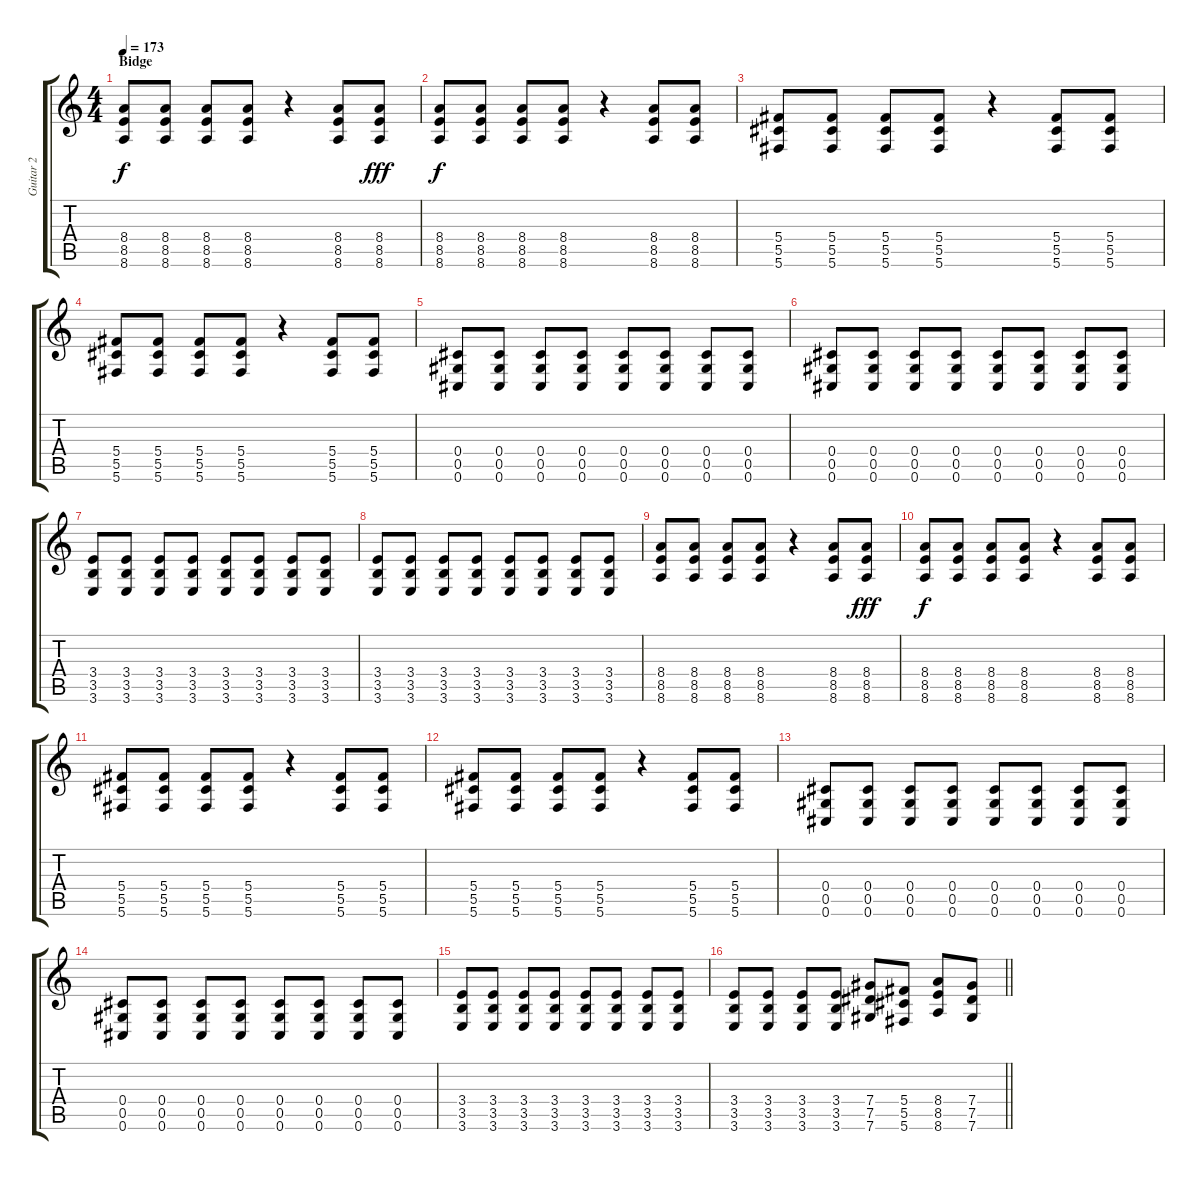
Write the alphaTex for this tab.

\track ("Guitar 2" "Guitar 2") {instrument distortionguitar}
\staff {score tabs}
\tuning (Eb4 Bb3 Gb3 Db3 Ab2 Db2) {hide}
\ts (4 4)
\section ("" "Bidge")
\tempo 173
\clef g2
\ks c
(8.4 8.5 8.6).8{dy f} (8.4 8.5 8.6).8 (8.4 8.5 8.6).8 (8.4 8.5 8.6).8 r.4 (8.4 8.5 8.6).8 (8.4 8.5 8.6).8{dy fff} |
(8.4 8.5 8.6).8{dy f} (8.4 8.5 8.6).8 (8.4 8.5 8.6).8 (8.4 8.5 8.6).8 r.4 (8.4 8.5 8.6).8 (8.4 8.5 8.6).8 |
(5.4 5.5 5.6).8 (5.4 5.5 5.6).8 (5.4 5.5 5.6).8 (5.4 5.5 5.6).8 r.4 (5.4 5.5 5.6).8 (5.4 5.5 5.6).8 |
(5.4 5.5 5.6).8 (5.4 5.5 5.6).8 (5.4 5.5 5.6).8 (5.4 5.5 5.6).8 r.4 (5.4 5.5 5.6).8 (5.4 5.5 5.6).8 |
(0.4 0.5 0.6).8 (0.4 0.5 0.6).8 (0.4 0.5 0.6).8 (0.4 0.5 0.6).8 (0.4 0.5 0.6).8 (0.4 0.5 0.6).8 (0.4 0.5 0.6).8 (0.4 0.5 0.6).8 |
(0.4 0.5 0.6).8 (0.4 0.5 0.6).8 (0.4 0.5 0.6).8 (0.4 0.5 0.6).8 (0.4 0.5 0.6).8 (0.4 0.5 0.6).8 (0.4 0.5 0.6).8 (0.4 0.5 0.6).8 |
(3.4 3.5 3.6).8 (3.4 3.5 3.6).8 (3.4 3.5 3.6).8 (3.4 3.5 3.6).8 (3.4 3.5 3.6).8 (3.4 3.5 3.6).8 (3.4 3.5 3.6).8 (3.4 3.5 3.6).8 |
(3.4 3.5 3.6).8 (3.4 3.5 3.6).8 (3.4 3.5 3.6).8 (3.4 3.5 3.6).8 (3.4 3.5 3.6).8 (3.4 3.5 3.6).8 (3.4 3.5 3.6).8 (3.4 3.5 3.6).8 |
(8.4 8.5 8.6).8 (8.4 8.5 8.6).8 (8.4 8.5 8.6).8 (8.4 8.5 8.6).8 r.4 (8.4 8.5 8.6).8 (8.4 8.5 8.6).8{dy fff} |
(8.4 8.5 8.6).8{dy f} (8.4 8.5 8.6).8 (8.4 8.5 8.6).8 (8.4 8.5 8.6).8 r.4 (8.4 8.5 8.6).8 (8.4 8.5 8.6).8 |
(5.4 5.5 5.6).8 (5.4 5.5 5.6).8 (5.4 5.5 5.6).8 (5.4 5.5 5.6).8 r.4 (5.4 5.5 5.6).8 (5.4 5.5 5.6).8 |
(5.4 5.5 5.6).8 (5.4 5.5 5.6).8 (5.4 5.5 5.6).8 (5.4 5.5 5.6).8 r.4 (5.4 5.5 5.6).8 (5.4 5.5 5.6).8 |
(0.4 0.5 0.6).8 (0.4 0.5 0.6).8 (0.4 0.5 0.6).8 (0.4 0.5 0.6).8 (0.4 0.5 0.6).8 (0.4 0.5 0.6).8 (0.4 0.5 0.6).8 (0.4 0.5 0.6).8 |
(0.4 0.5 0.6).8 (0.4 0.5 0.6).8 (0.4 0.5 0.6).8 (0.4 0.5 0.6).8 (0.4 0.5 0.6).8 (0.4 0.5 0.6).8 (0.4 0.5 0.6).8 (0.4 0.5 0.6).8 |
(3.4 3.5 3.6).8 (3.4 3.5 3.6).8 (3.4 3.5 3.6).8 (3.4 3.5 3.6).8 (3.4 3.5 3.6).8 (3.4 3.5 3.6).8 (3.4 3.5 3.6).8 (3.4 3.5 3.6).8 |
\barLineRight lightlight
(3.4 3.5 3.6).8 (3.4 3.5 3.6).8 (3.4 3.5 3.6).8 (3.4 3.5 3.6).8 (7.4 7.5 7.6).8 (5.4 5.5 5.6).8 (8.4 8.5 8.6).8 (7.4 7.5 7.6).8
